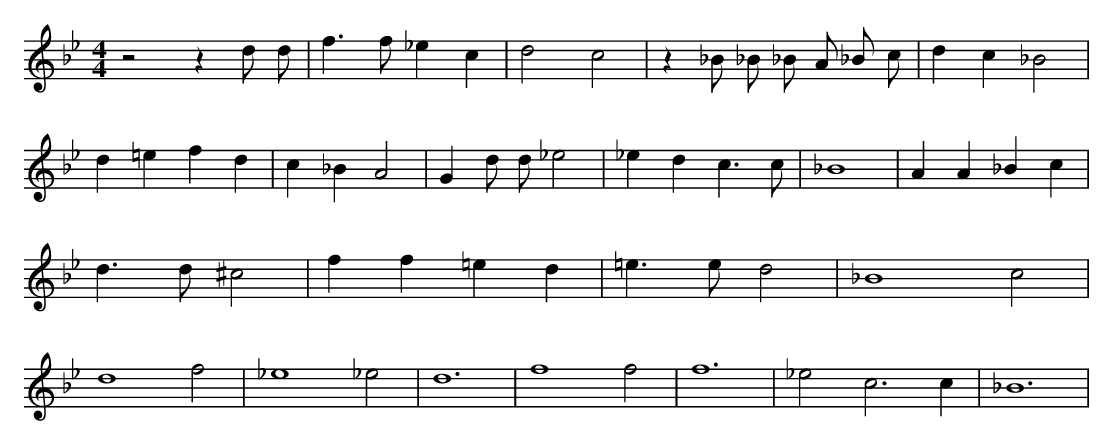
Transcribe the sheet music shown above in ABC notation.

X:1
M:4/4
L:1/8
K:Bb
z4 z2 d d | f3 f _e2 c2 | d4 c4 | z2 _B _B _B A _B c | d2 c2 _B4 | d2 =e2 f2 d2 | c2 _B2 A4 | G2 d d _e4 | _e2 d2 c3 c | _B8 | A2 A2 _B2 c2 | d3 d ^c4 | f2 f2 =e2 d2 | =e3 e d4 | _B8 c4 | d8 f4 | _e8 _e4 | d12 | f8 f4 | f12 | _e4 c6 c2 | _B12 |
